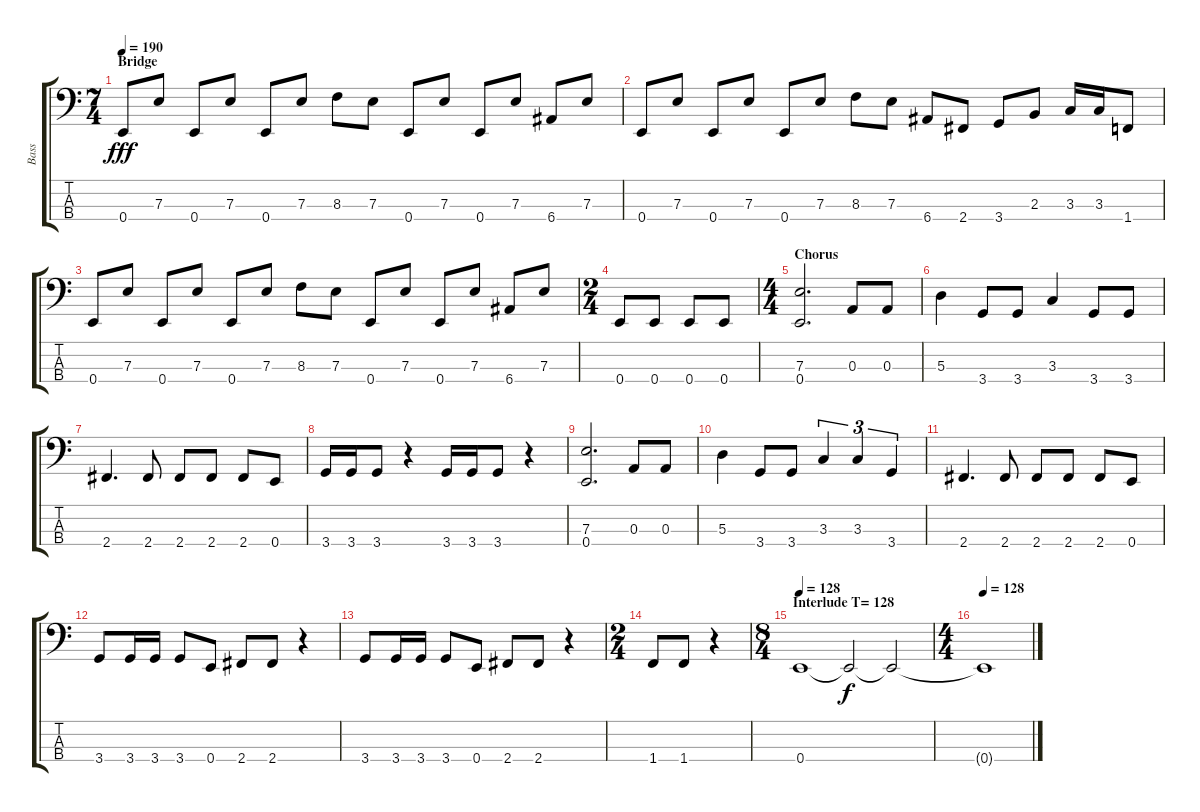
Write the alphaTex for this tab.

\track ("Bass" "Bass") {instrument electricbasspick}
\staff {score tabs}
\tuning (G2 D2 A1 E1) {hide}
\ts (7 4)
\section ("" "Bridge")
\tempo 190
\clef f4
\ks c
0.4.8{dy fff} 7.3.8 0.4.8 7.3.8 0.4.8 7.3.8 8.3.8 7.3.8 0.4.8 7.3.8 0.4.8 7.3.8 6.4.8 7.3.8 |
0.4.8 7.3.8 0.4.8 7.3.8 0.4.8 7.3.8 8.3.8 7.3.8 6.4.8 2.4.8 3.4.8 2.3.8 3.3.16 3.3.16 1.4.8 |
0.4.8 7.3.8 0.4.8 7.3.8 0.4.8 7.3.8 8.3.8 7.3.8 0.4.8 7.3.8 0.4.8 7.3.8 6.4.8 7.3.8 |
\ts (2 4)
0.4.8 0.4.8 0.4.8 0.4.8 |
\ts (4 4)
\section ("" "Chorus")
(7.3 0.4).2{d} 0.3.8 0.3.8 |
5.3.4 3.4.8 3.4.8 3.3.4 3.4.8 3.4.8 |
2.4.4{d} 2.4.8 2.4.8 2.4.8 2.4.8 0.4.8 |
3.4.16 3.4.16 3.4.8 r.4 3.4.16 3.4.16 3.4.8 r.4 |
(7.3 0.4).2{d} 0.3.8 0.3.8 |
5.3.4 3.4.8 3.4.8 3.3.4{tu (3 2)} 3.3.4{tu (3 2)} 3.4.4{tu (3 2)} |
2.4.4{d} 2.4.8 2.4.8 2.4.8 2.4.8 0.4.8 |
3.4.8 3.4.16 3.4.16 3.4.8 0.4.8 2.4.8 2.4.8 r.4 |
3.4.8 3.4.16 3.4.16 3.4.8 0.4.8 2.4.8 2.4.8 r.4 |
\ts (2 4)
1.4.8 1.4.8 r.4 |
\ts (8 4)
\section ("" "Interlude T= 128")
\tempo 128
0.4.1{volume 12} 0.4{t}.2{dy f} 0.4{t}.2 |
\ts (4 4)
\tempo 128
0.4{t}.1
